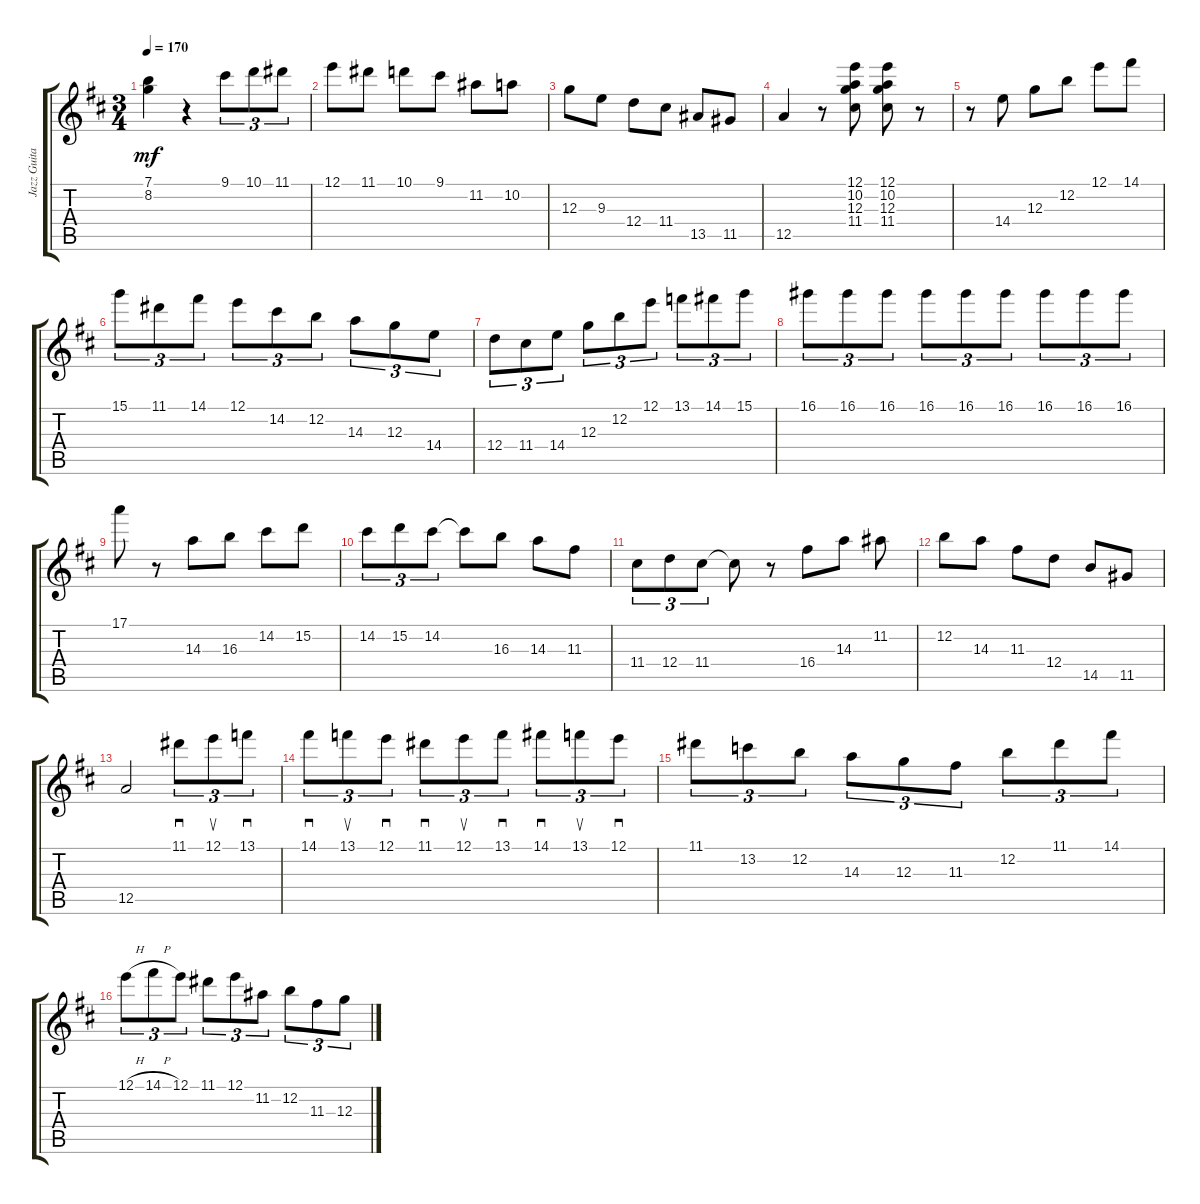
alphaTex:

\track ("Jazz Guitar" "Jazz Guita") {instrument electricguitarjazz}
\staff {score tabs}
\tuning (E4 B3 G3 D3 A2 E2) {hide}
\ts (3 4)
\tempo 170
\clef g2
\ks d
(7.1 8.2).4{dy mf} r.4 9.1.8{tu (3 2)} 10.1.8{tu (3 2)} 11.1.8{tu (3 2)} |
12.1.8 11.1.8 10.1.8 9.1.8 11.2.8 10.2.8 |
12.3.8 9.3.8 12.4.8 11.4.8 13.5.8 11.5.8 |
12.5.4 r.8 (12.1 10.2 12.3 11.4).8 (12.1 10.2 12.3 11.4).8 r.8 |
r.8 14.4.8 12.3.8 12.2.8 12.1.8 14.1.8 |
15.1.8{tu (3 2)} 11.1.8{tu (3 2)} 14.1.8{tu (3 2)} 12.1.8{tu (3 2)} 14.2.8{tu (3 2)} 12.2.8{tu (3 2)} 14.3.8{tu (3 2)} 12.3.8{tu (3 2)} 14.4.8{tu (3 2)} |
12.4.8{tu (3 2)} 11.4.8{tu (3 2)} 14.4.8{tu (3 2)} 12.3.8{tu (3 2)} 12.2.8{tu (3 2)} 12.1.8{tu (3 2)} 13.1.8{tu (3 2)} 14.1.8{tu (3 2)} 15.1.8{tu (3 2)} |
16.1.8{tu (3 2)} 16.1.8{tu (3 2)} 16.1.8{tu (3 2)} 16.1.8{tu (3 2)} 16.1.8{tu (3 2)} 16.1.8{tu (3 2)} 16.1.8{tu (3 2)} 16.1.8{tu (3 2)} 16.1.8{tu (3 2)} |
17.1.8 r.8 14.3.8 16.3.8 14.2.8 15.2.8 |
14.2.8{tu (3 2)} 15.2.8{tu (3 2)} 14.2.8{tu (3 2)} 14.2{t}.8 16.3.8 14.3.8 11.3.8 |
11.4.8{tu (3 2)} 12.4.8{tu (3 2)} 11.4.8{tu (3 2)} 11.4{t}.8 r.8 16.4.8 14.3.8 11.2.8 |
12.2.8 14.3.8 11.3.8 12.4.8 14.5.8 11.5.8 |
12.5.2 11.1.8{sd tu (3 2)} 12.1.8{su tu (3 2)} 13.1.8{sd tu (3 2)} |
14.1.8{sd tu (3 2)} 13.1.8{su tu (3 2)} 12.1.8{sd tu (3 2)} 11.1.8{sd tu (3 2)} 12.1.8{su tu (3 2)} 13.1.8{sd tu (3 2)} 14.1.8{sd tu (3 2)} 13.1.8{su tu (3 2)} 12.1.8{sd tu (3 2)} |
11.1.8{tu (3 2)} 13.2.8{tu (3 2)} 12.2.8{tu (3 2)} 14.3.8{tu (3 2)} 12.3.8{tu (3 2)} 11.3.8{tu (3 2)} 12.2.8{tu (3 2)} 11.1.8{tu (3 2)} 14.1.8{tu (3 2)} |
12.1{h}.8{tu (3 2)} 14.1{h}.8{tu (3 2)} 12.1.8{tu (3 2)} 11.1.8{tu (3 2)} 12.1.8{tu (3 2)} 11.2.8{tu (3 2)} 12.2.8{tu (3 2)} 11.3.8{tu (3 2)} 12.3.8{tu (3 2)}
